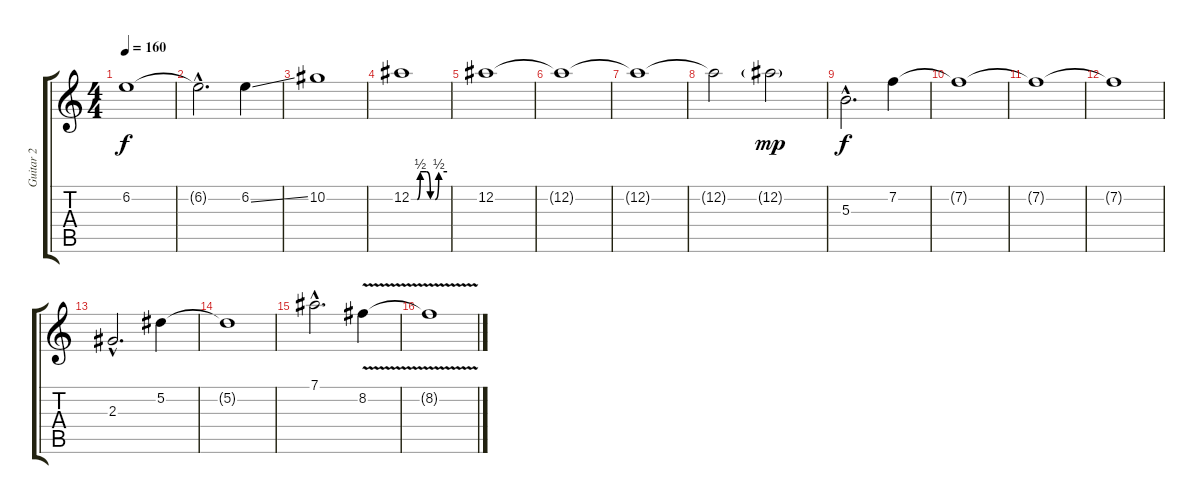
\track ("Guitar 2" "Guitar 2") {instrument overdrivenguitar}
\staff {score tabs}
\tuning (Eb4 Bb3 Gb3 Db3 Ab2 Db2) {hide}
\ts (4 4)
\tempo 160
\clef g2
\ks c
6.2.1{dy f} |
6.2{hac t}.2{d} 6.2{ss}.4 |
10.2.1 |
12.2{be (custom 0 0 10 0 15 2 26 2 32 0 40 0 46 2 60 2)}.1 |
12.2.1 |
12.2{t}.1 |
12.2{t}.1 |
12.2{t}.2 12.2{g}.2{dy mp} |
5.3{hac}.2{d dy f} 7.2.4 |
7.2{t}.1 |
7.2{t}.1 |
7.2{t}.1 |
2.3{hac}.2{d} 5.2.4 |
5.2{t}.1 |
7.1{hac}.2{d} 8.2{v}.4 |
8.2{t}.1
